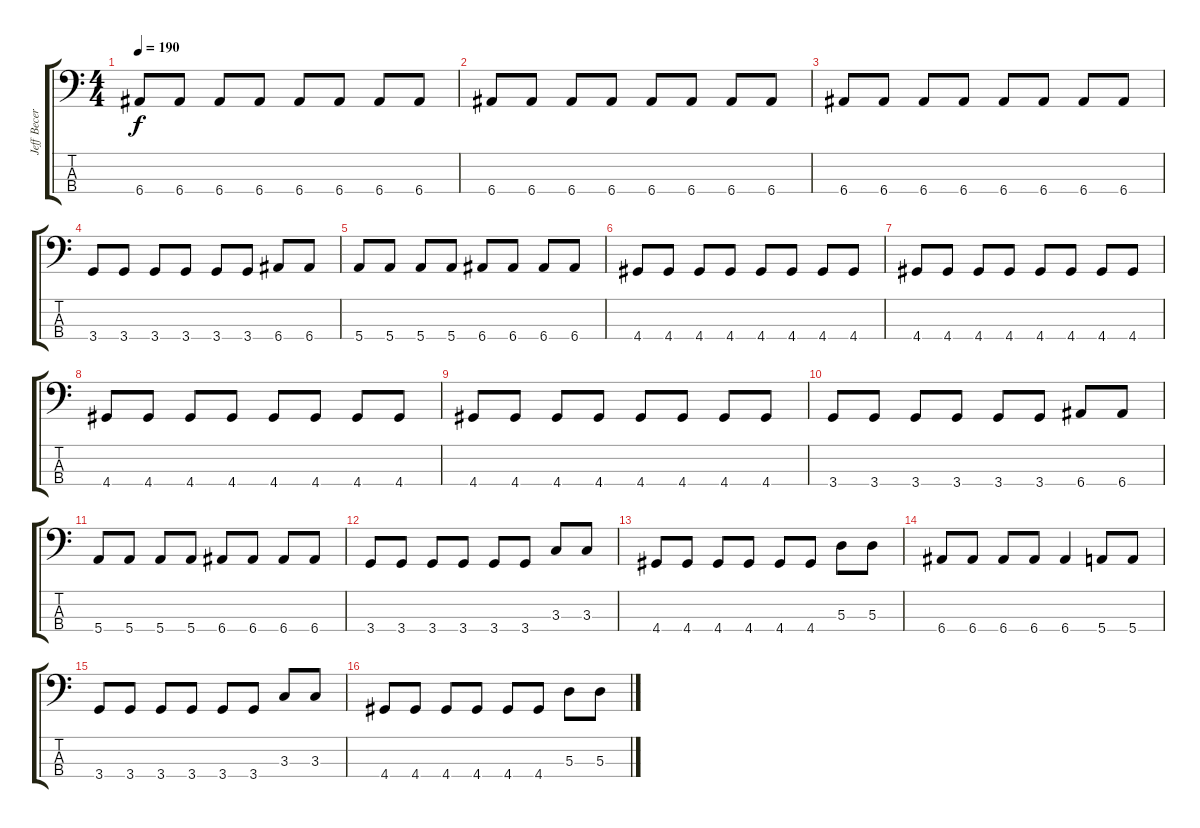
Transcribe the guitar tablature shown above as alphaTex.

\track ("Jeff Becerra" "Jeff Becer") {instrument electricbassfinger}
\staff {score tabs}
\tuning (G2 D2 A1 E1) {hide}
\ts (4 4)
\tempo 190
\clef f4
\ks c
6.4.8{dy f} 6.4.8 6.4.8 6.4.8 6.4.8 6.4.8 6.4.8 6.4.8 |
6.4.8 6.4.8 6.4.8 6.4.8 6.4.8 6.4.8 6.4.8 6.4.8 |
6.4.8 6.4.8 6.4.8 6.4.8 6.4.8 6.4.8 6.4.8 6.4.8 |
3.4.8 3.4.8 3.4.8 3.4.8 3.4.8 3.4.8 6.4.8 6.4.8 |
5.4.8 5.4.8 5.4.8 5.4.8 6.4.8 6.4.8 6.4.8 6.4.8 |
4.4.8 4.4.8 4.4.8 4.4.8 4.4.8 4.4.8 4.4.8 4.4.8 |
4.4.8 4.4.8 4.4.8 4.4.8 4.4.8 4.4.8 4.4.8 4.4.8 |
4.4.8 4.4.8 4.4.8 4.4.8 4.4.8 4.4.8 4.4.8 4.4.8 |
4.4.8 4.4.8 4.4.8 4.4.8 4.4.8 4.4.8 4.4.8 4.4.8 |
3.4.8 3.4.8 3.4.8 3.4.8 3.4.8 3.4.8 6.4.8 6.4.8 |
5.4.8 5.4.8 5.4.8 5.4.8 6.4.8 6.4.8 6.4.8 6.4.8 |
3.4.8 3.4.8 3.4.8 3.4.8 3.4.8 3.4.8 3.3.8 3.3.8 |
4.4.8 4.4.8 4.4.8 4.4.8 4.4.8 4.4.8 5.3.8 5.3.8 |
6.4.8 6.4.8 6.4.8 6.4.8 6.4.4 5.4.8 5.4.8 |
3.4.8 3.4.8 3.4.8 3.4.8 3.4.8 3.4.8 3.3.8 3.3.8 |
4.4.8 4.4.8 4.4.8 4.4.8 4.4.8 4.4.8 5.3.8 5.3.8
